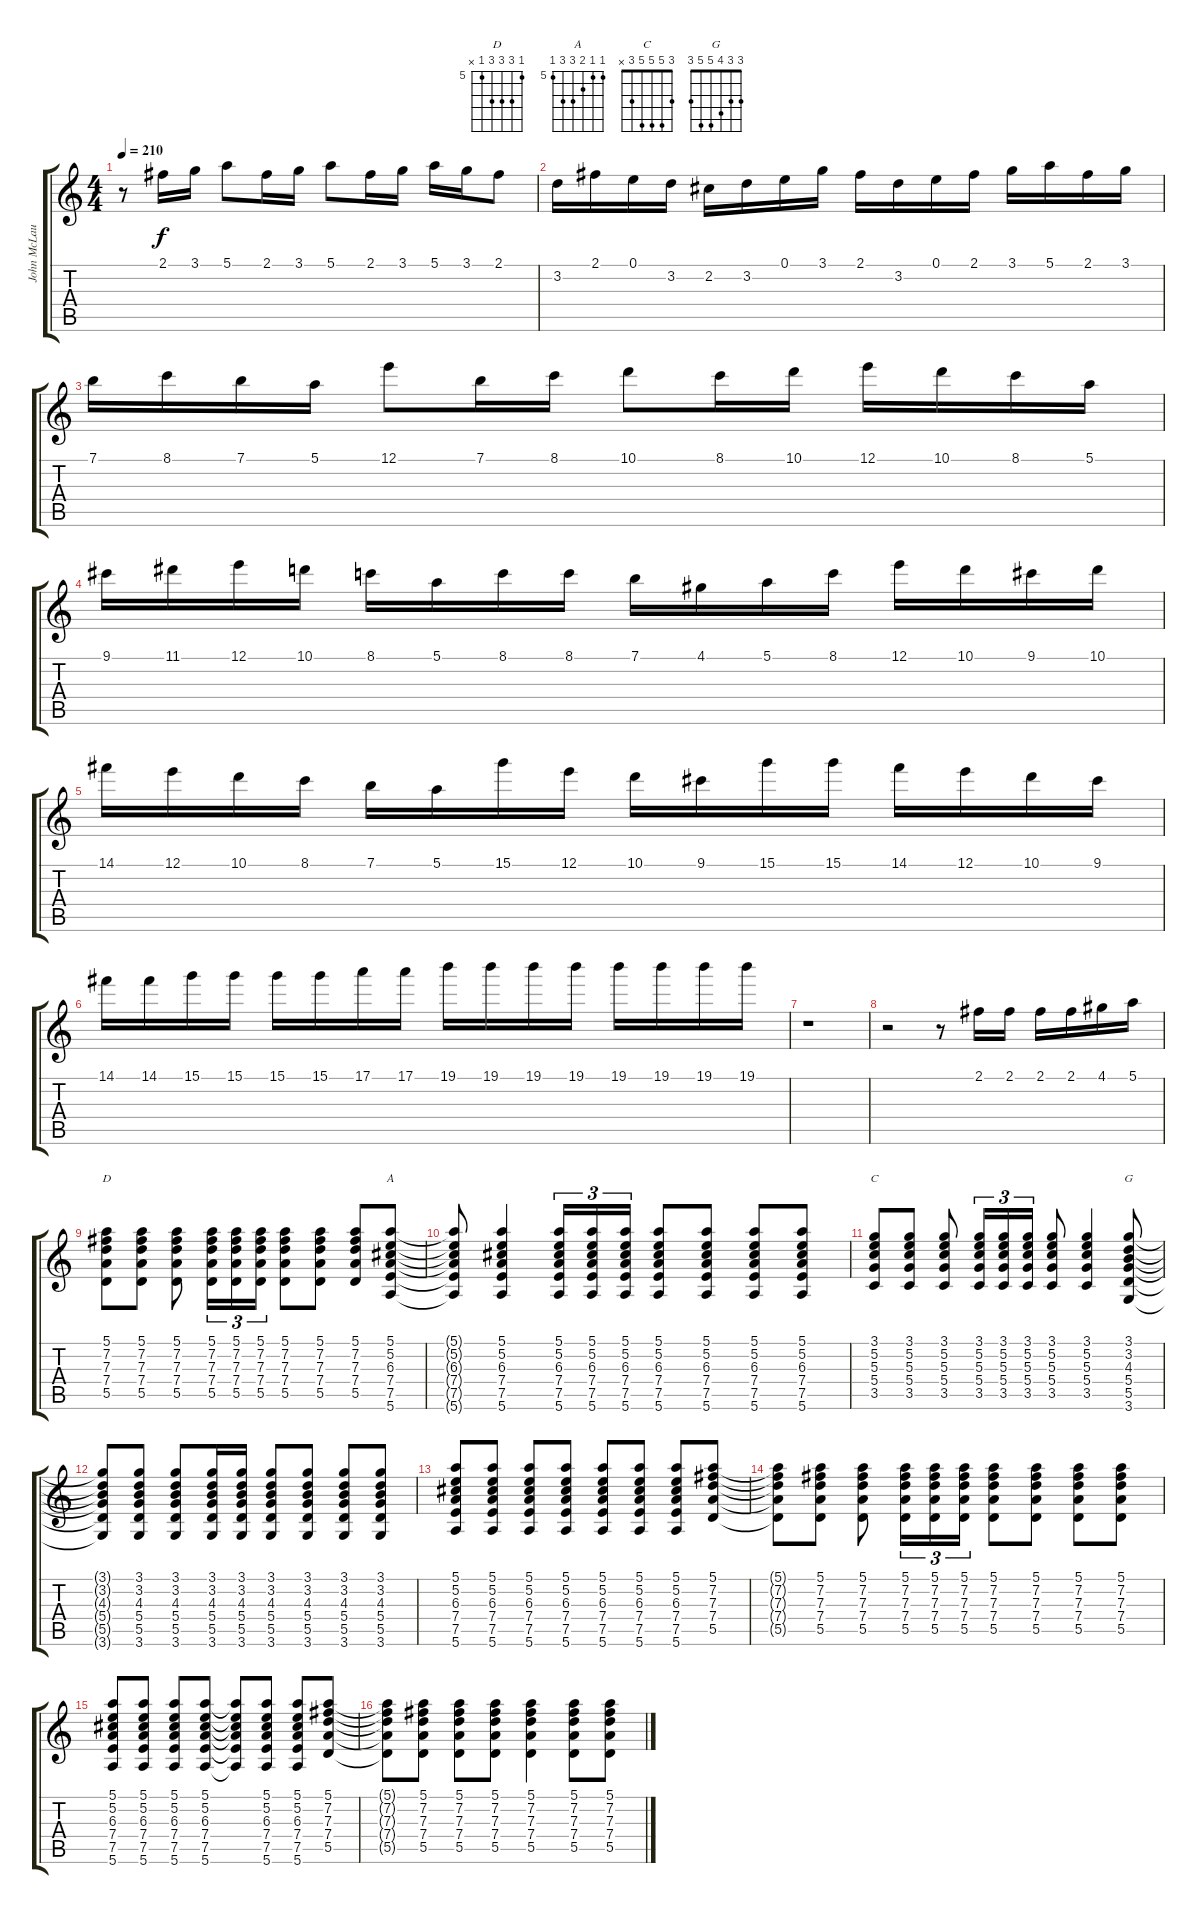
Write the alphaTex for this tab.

\track ("John McLaughlin" "John McLau") {instrument acousticguitarnylon}
\staff {score tabs}
\tuning (E4 B3 G3 D3 A2 E2) {hide}
\chord ("D" 5 7 7 7 5 x) {firstfret 5}
\chord ("A" 5 5 6 7 7 5) {firstfret 5}
\chord ("C" 3 5 5 5 3 x)
\chord ("G" 3 3 4 5 5 3)
\ts (4 4)
\tempo 210
\clef g2
\ks c
r.8{dy f} 2.1.16 3.1.16 5.1.8 2.1.16 3.1.16 5.1.8 2.1.16 3.1.16 5.1.16 3.1.16 2.1.8 |
3.2.16 2.1.16 0.1.16 3.2.16 2.2.16 3.2.16 0.1.16 3.1.16 2.1.16 3.2.16 0.1.16 2.1.16 3.1.16 5.1.16 2.1.16 3.1.16 |
7.1.16 8.1.16 7.1.16 5.1.16 12.1.8 7.1.16 8.1.16 10.1.8 8.1.16 10.1.16 12.1.16 10.1.16 8.1.16 5.1.16 |
9.1.16 11.1.16 12.1.16 10.1.16 8.1.16 5.1.16 8.1.16 8.1.16 7.1.16 4.1.16 5.1.16 8.1.16 12.1.16 10.1.16 9.1.16 10.1.16 |
14.1.16 12.1.16 10.1.16 8.1.16 7.1.16 5.1.16 15.1.16 12.1.16 10.1.16 9.1.16 15.1.16 15.1.16 14.1.16 12.1.16 10.1.16 9.1.16 |
14.1.16 14.1.16 15.1.16 15.1.16 15.1.16 15.1.16 17.1.16 17.1.16 19.1.16 19.1.16 19.1.16 19.1.16 19.1.16 19.1.16 19.1.16 19.1.16 |
r.1 |
r.2 r.8 2.1.16 2.1.16 2.1.16 2.1.16 4.1.16 5.1.16 |
(5.1 7.2 7.3 7.4 5.5).8{ch "D"} (5.1 7.2 7.3 7.4 5.5).8 (5.1 7.2 7.3 7.4 5.5).8 (5.1 7.2 7.3 7.4 5.5).16{tu (3 2)} (5.1 7.2 7.3 7.4 5.5).16{tu (3 2)} (5.1 7.2 7.3 7.4 5.5).16{tu (3 2)} (5.1 7.2 7.3 7.4 5.5).8 (5.1 7.2 7.3 7.4 5.5).8 (5.1 7.2 7.3 7.4 5.5).8 (5.1 5.2 6.3 7.4 7.5 5.6).8{ch "A"} |
(5.1{t} 5.2{t} 6.3{t} 7.4{t} 7.5{t} 5.6{t}).8 (5.1 5.2 6.3 7.4 7.5 5.6).4 (5.1 5.2 6.3 7.4 7.5 5.6).16{tu (3 2)} (5.1 5.2 6.3 7.4 7.5 5.6).16{tu (3 2)} (5.1 5.2 6.3 7.4 7.5 5.6).16{tu (3 2)} (5.1 5.2 6.3 7.4 7.5 5.6).8 (5.1 5.2 6.3 7.4 7.5 5.6).8 (5.1 5.2 6.3 7.4 7.5 5.6).8 (5.1 5.2 6.3 7.4 7.5 5.6).8 |
(3.1 5.2 5.3 5.4 3.5).8{ch "C"} (3.1 5.2 5.3 5.4 3.5).8 (3.1 5.2 5.3 5.4 3.5).8 (3.1 5.2 5.3 5.4 3.5).16{tu (3 2)} (3.1 5.2 5.3 5.4 3.5).16{tu (3 2)} (3.1 5.2 5.3 5.4 3.5).16{tu (3 2)} (3.1 5.2 5.3 5.4 3.5).8 (3.1 5.2 5.3 5.4 3.5).4 (3.1 3.2 4.3 5.4 5.5 3.6).8{ch "G"} |
(3.1{t} 3.2{t} 4.3{t} 5.4{t} 5.5{t} 3.6{t}).8 (3.1 3.2 4.3 5.4 5.5 3.6).8 (3.1 3.2 4.3 5.4 5.5 3.6).8 (3.1 3.2 4.3 5.4 5.5 3.6).16 (3.1 3.2 4.3 5.4 5.5 3.6).16 (3.1 3.2 4.3 5.4 5.5 3.6).8 (3.1 3.2 4.3 5.4 5.5 3.6).8 (3.1 3.2 4.3 5.4 5.5 3.6).8 (3.1 3.2 4.3 5.4 5.5 3.6).8 |
(5.1 5.2 6.3 7.4 7.5 5.6).8 (5.1 5.2 6.3 7.4 7.5 5.6).8 (5.1 5.2 6.3 7.4 7.5 5.6).8 (5.1 5.2 6.3 7.4 7.5 5.6).8 (5.1 5.2 6.3 7.4 7.5 5.6).8 (5.1 5.2 6.3 7.4 7.5 5.6).8 (5.1 5.2 6.3 7.4 7.5 5.6).8 (5.1 7.2 7.3 7.4 5.5).8 |
(5.1{t} 7.2{t} 7.3{t} 7.4{t} 5.5{t}).8 (5.1 7.2 7.3 7.4 5.5).8 (5.1 7.2 7.3 7.4 5.5).8 (5.1 7.2 7.3 7.4 5.5).16{tu (3 2)} (5.1 7.2 7.3 7.4 5.5).16{tu (3 2)} (5.1 7.2 7.3 7.4 5.5).16{tu (3 2)} (5.1 7.2 7.3 7.4 5.5).8 (5.1 7.2 7.3 7.4 5.5).8 (5.1 7.2 7.3 7.4 5.5).8 (5.1 7.2 7.3 7.4 5.5).8 |
(5.1 5.2 6.3 7.4 7.5 5.6).8 (5.1 5.2 6.3 7.4 7.5 5.6).8 (5.1 5.2 6.3 7.4 7.5 5.6).8 (5.1 5.2 6.3 7.4 7.5 5.6).8 (5.1{t} 5.2{t} 6.3{t} 7.4{t} 7.5{t} 5.6{t}).8 (5.1 5.2 6.3 7.4 7.5 5.6).8 (5.1 5.2 6.3 7.4 7.5 5.6).8 (5.1 7.2 7.3 7.4 5.5).8 |
(5.1{t} 7.2{t} 7.3{t} 7.4{t} 5.5{t}).8 (5.1 7.2 7.3 7.4 5.5).8 (5.1 7.2 7.3 7.4 5.5).8 (5.1 7.2 7.3 7.4 5.5).8 (5.1 7.2 7.3 7.4 5.5).4 (5.1 7.2 7.3 7.4 5.5).8 (5.1 7.2 7.3 7.4 5.5).8
